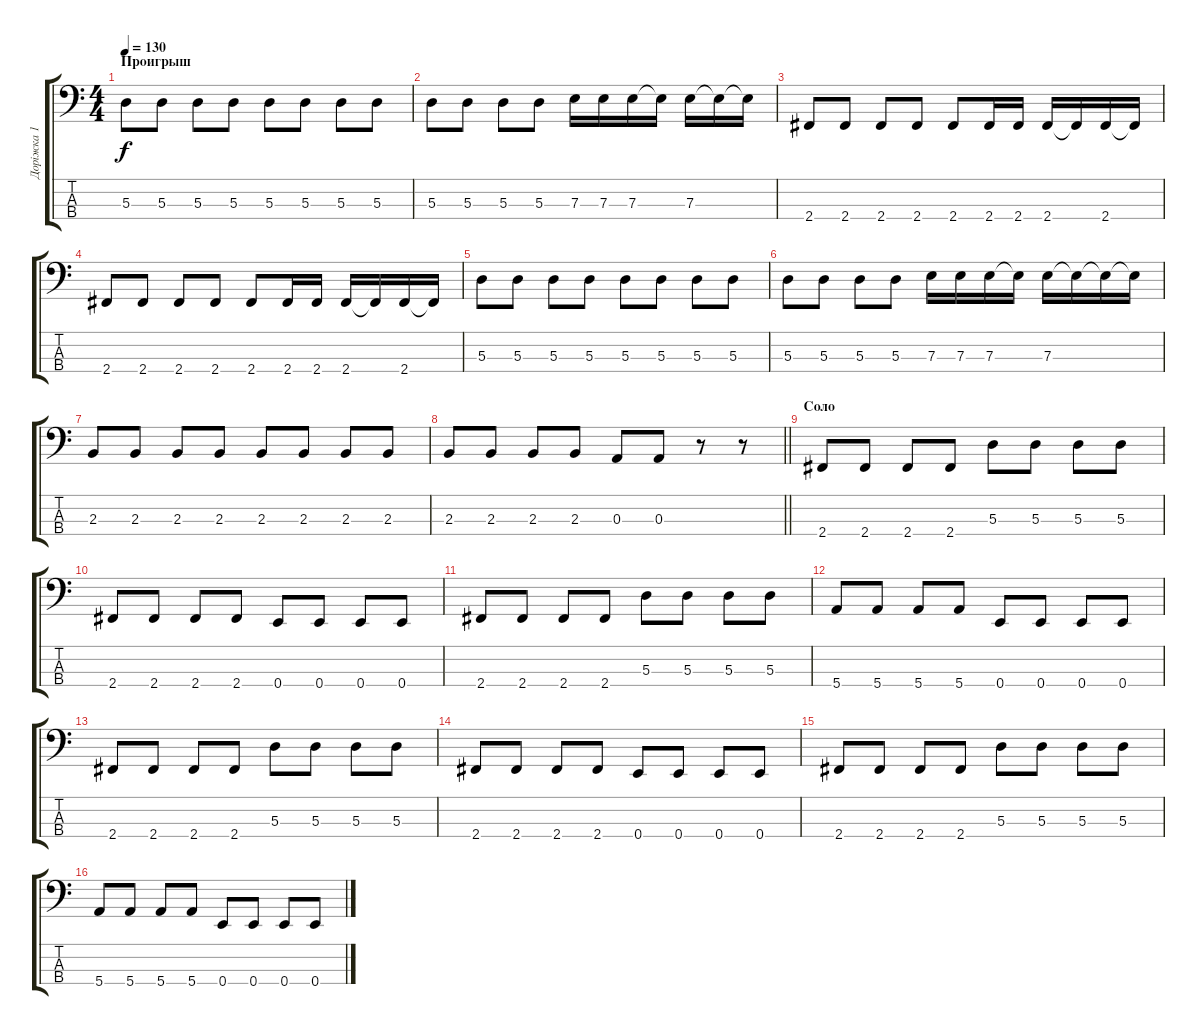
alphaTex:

\track ("Доріжка 1" "Доріжка 1") {instrument electricbassfinger}
\staff {score tabs}
\tuning (G2 D2 A1 E1) {hide}
\ts (4 4)
\section ("" "Проигрыш")
\tempo 130
\clef f4
\ks c
5.3.8{dy f} 5.3.8 5.3.8 5.3.8 5.3.8 5.3.8 5.3.8 5.3.8 |
5.3.8 5.3.8 5.3.8 5.3.8 7.3.16 7.3.16 7.3.16 7.3{t}.16 7.3.16 7.3{t}.16 7.3{t}.16 |
2.4.8 2.4.8 2.4.8 2.4.8 2.4.8 2.4.16 2.4.16 2.4.16 2.4{t}.16 2.4.16 2.4{t}.16 |
2.4.8 2.4.8 2.4.8 2.4.8 2.4.8 2.4.16 2.4.16 2.4.16 2.4{t}.16 2.4.16 2.4{t}.16 |
5.3.8 5.3.8 5.3.8 5.3.8 5.3.8 5.3.8 5.3.8 5.3.8 |
5.3.8 5.3.8 5.3.8 5.3.8 7.3.16 7.3.16 7.3.16 7.3{t}.16 7.3.16 7.3{t}.16 7.3{t}.16 7.3{t}.16 |
2.3.8 2.3.8 2.3.8 2.3.8 2.3.8 2.3.8 2.3.8 2.3.8 |
\barLineRight lightlight
2.3.8 2.3.8 2.3.8 2.3.8 0.3.8 0.3.8 r.8 r.8 |
\section ("" "Соло")
2.4.8 2.4.8 2.4.8 2.4.8 5.3.8 5.3.8 5.3.8 5.3.8 |
2.4.8 2.4.8 2.4.8 2.4.8 0.4.8 0.4.8 0.4.8 0.4.8 |
2.4.8 2.4.8 2.4.8 2.4.8 5.3.8 5.3.8 5.3.8 5.3.8 |
5.4.8 5.4.8 5.4.8 5.4.8 0.4.8 0.4.8 0.4.8 0.4.8 |
2.4.8 2.4.8 2.4.8 2.4.8 5.3.8 5.3.8 5.3.8 5.3.8 |
2.4.8 2.4.8 2.4.8 2.4.8 0.4.8 0.4.8 0.4.8 0.4.8 |
2.4.8 2.4.8 2.4.8 2.4.8 5.3.8 5.3.8 5.3.8 5.3.8 |
5.4.8 5.4.8 5.4.8 5.4.8 0.4.8 0.4.8 0.4.8 0.4.8
